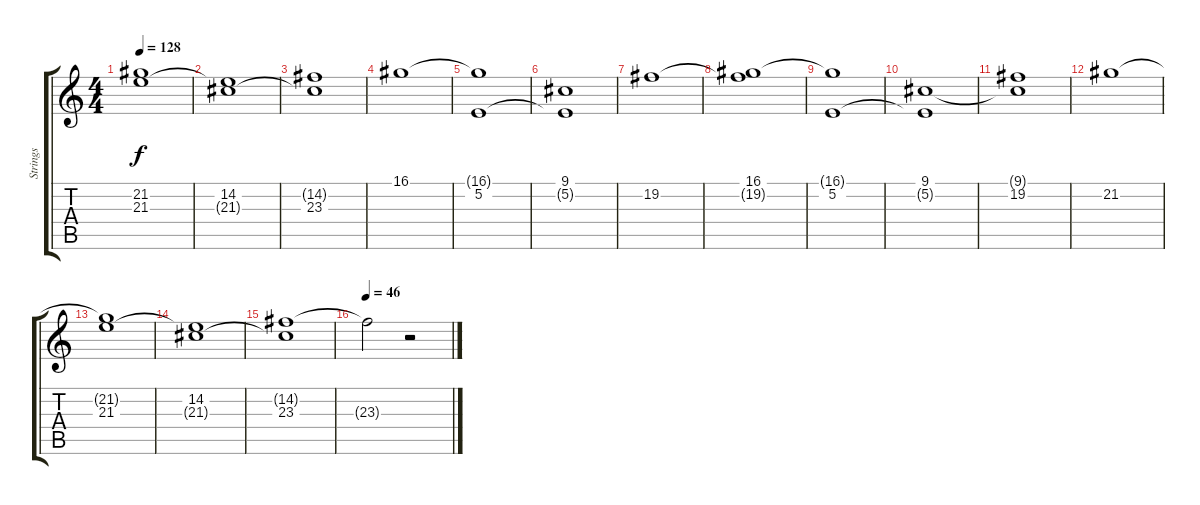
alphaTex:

\track ("Strings" "Strings") {instrument stringensemble1}
\staff {score tabs}
\tuning (E4 B3 G3 D3 A2 E2) {hide}
\ts (4 4)
\tempo 128
\clef g2
\ks c
(21.2{t} 21.3).1{dy f} |
(14.2 21.3{t}).1 |
(14.2{t} 23.3).1 |
16.1.1{volume 13} |
(16.1{t} 5.2).1 |
(9.1 5.2{t}).1 |
19.2.1 |
(16.1 19.2{t}).1 |
(16.1{t} 5.2).1 |
(9.1 5.2{t}).1 |
(9.1{t} 19.2).1 |
21.2.1 |
(21.2{t} 21.3).1 |
(14.2 21.3{t}).1 |
(14.2{t} 23.3).1{volume 8} |
\tempo 46
23.3{t}.2 r.2
